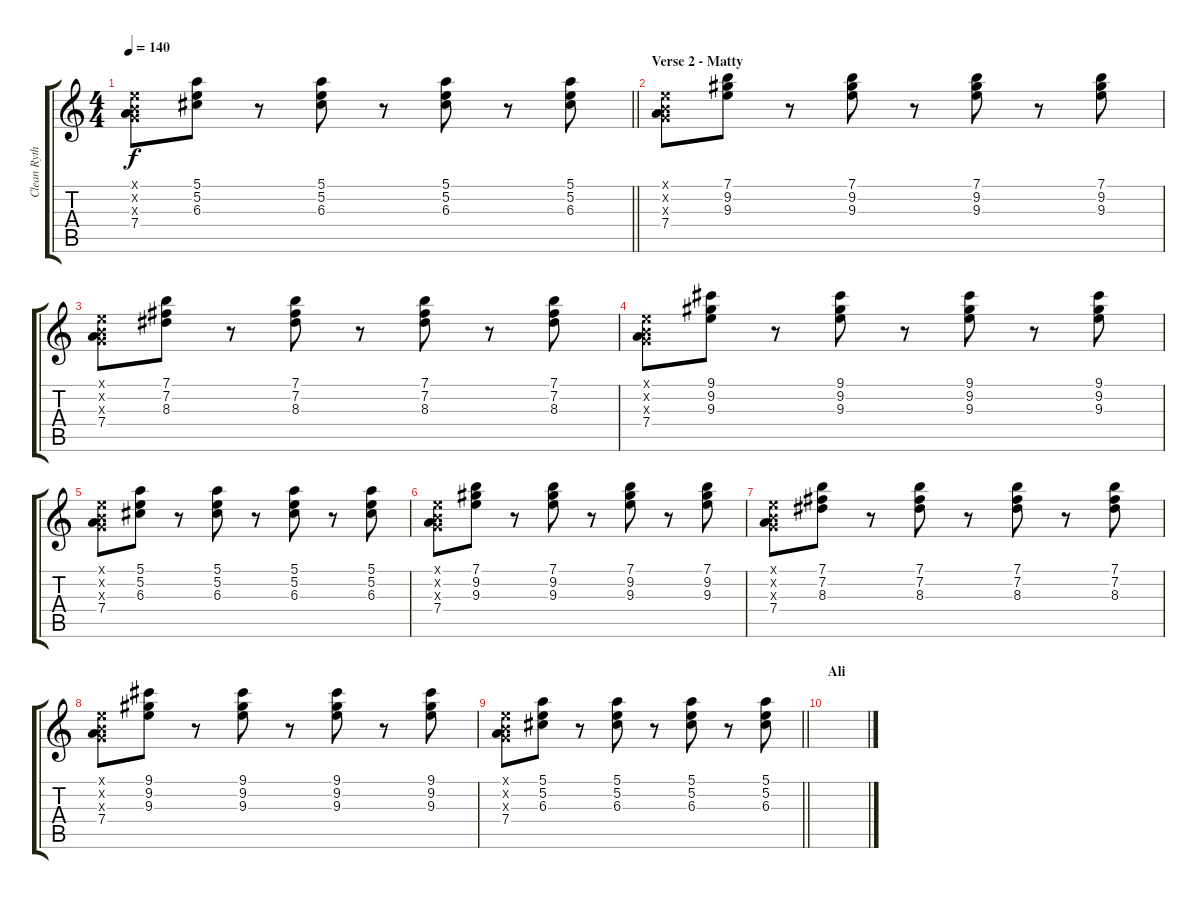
\track ("Clean Rythem" "Clean Ryth") {instrument electricguitarclean}
\staff {score tabs}
\tuning (E4 B3 G3 D3 A2 E2) {hide}
\ts (4 4)
\tempo 140
\clef g2
\barLineRight lightlight
\ks c
(0.1{x} 0.2{x} 0.3{x} 7.4).8{dy f} (5.1 5.2 6.3).8 r.8 (5.1 5.2 6.3).8 r.8 (5.1 5.2 6.3).8 r.8 (5.1 5.2 6.3).8 |
\section ("" "Verse 2 - Matty")
(0.1{x} 0.2{x} 0.3{x} 7.4).8 (7.1 9.2 9.3).8 r.8 (7.1 9.2 9.3).8 r.8 (7.1 9.2 9.3).8 r.8 (7.1 9.2 9.3).8 |
(0.1{x} 0.2{x} 0.3{x} 7.4).8 (7.1 7.2 8.3).8 r.8 (7.1 7.2 8.3).8 r.8 (7.1 7.2 8.3).8 r.8 (7.1 7.2 8.3).8 |
(0.1{x} 0.2{x} 0.3{x} 7.4).8 (9.1 9.2 9.3).8 r.8 (9.1 9.2 9.3).8 r.8 (9.1 9.2 9.3).8 r.8 (9.1 9.2 9.3).8 |
(0.1{x} 0.2{x} 0.3{x} 7.4).8 (5.1 5.2 6.3).8 r.8 (5.1 5.2 6.3).8 r.8 (5.1 5.2 6.3).8 r.8 (5.1 5.2 6.3).8 |
(0.1{x} 0.2{x} 0.3{x} 7.4).8 (7.1 9.2 9.3).8 r.8 (7.1 9.2 9.3).8 r.8 (7.1 9.2 9.3).8 r.8 (7.1 9.2 9.3).8 |
(0.1{x} 0.2{x} 0.3{x} 7.4).8 (7.1 7.2 8.3).8 r.8 (7.1 7.2 8.3).8 r.8 (7.1 7.2 8.3).8 r.8 (7.1 7.2 8.3).8 |
(0.1{x} 0.2{x} 0.3{x} 7.4).8 (9.1 9.2 9.3).8 r.8 (9.1 9.2 9.3).8 r.8 (9.1 9.2 9.3).8 r.8 (9.1 9.2 9.3).8 |
\barLineRight lightlight
(0.1{x} 0.2{x} 0.3{x} 7.4).8 (5.1 5.2 6.3).8 r.8 (5.1 5.2 6.3).8 r.8 (5.1 5.2 6.3).8 r.8 (5.1 5.2 6.3).8 |
\section ("" "Ali")
